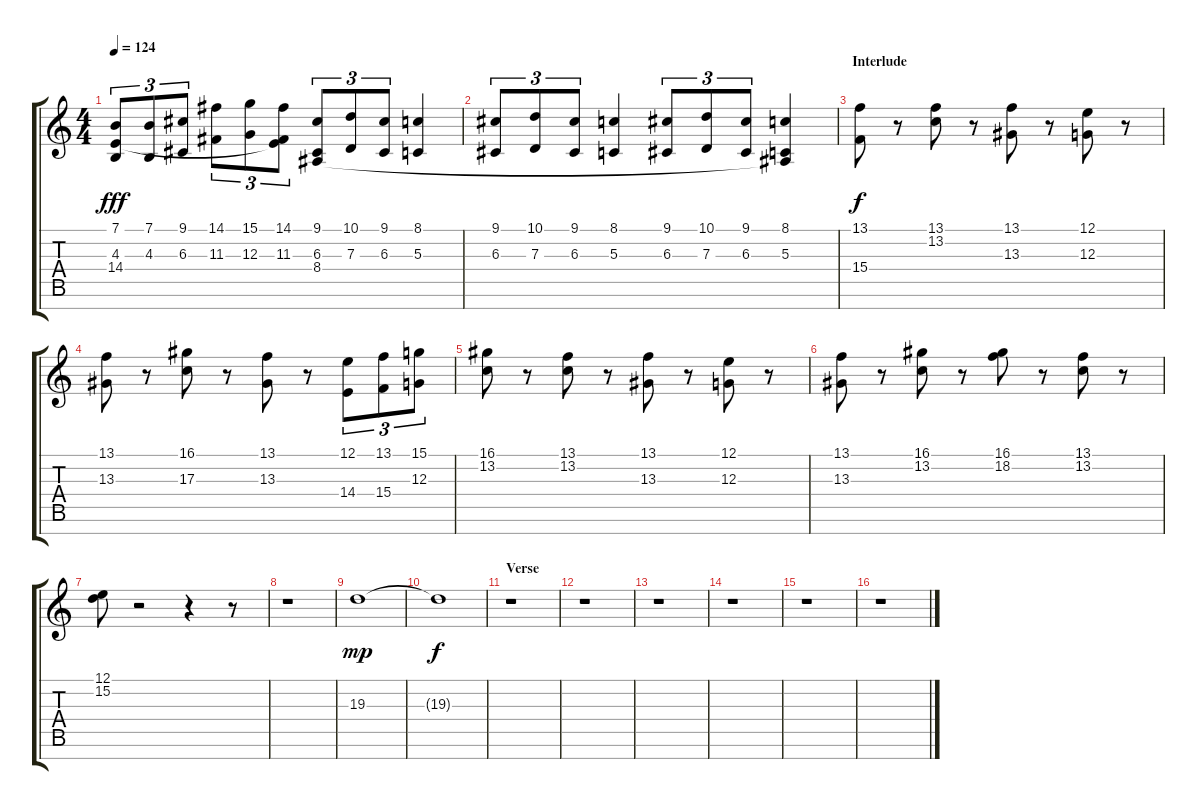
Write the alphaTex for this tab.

\track "" {instrument stringensemble1}
\staff {score tabs}
\tuning (E4 B3 G3 D3 A2 E2 B1) {hide}
\ts (4 4)
\tempo 124
\clef g2
\ks c
(7.1 4.3 14.4).8{tu (3 2) dy fff} (7.1 4.3).8{tu (3 2)} (9.1 6.3).8{tu (3 2)} (14.1 11.3).8{tu (3 2)} (15.1 12.3).8{tu (3 2)} (14.1 11.3 14.4{t}).8{tu (3 2)} (9.1 6.3 8.4).8{tu (3 2)} (10.1 7.3).8{tu (3 2)} (9.1 6.3).8{tu (3 2)} (8.1 5.3).4 |
(9.1 6.3).8{tu (3 2)} (10.1 7.3).8{tu (3 2)} (9.1 6.3).8{tu (3 2)} (8.1 5.3).4 (9.1 6.3).8{tu (3 2)} (10.1 7.3).8{tu (3 2)} (9.1 6.3).8{tu (3 2)} (8.1 5.3 8.4{t}).4 |
\section ("" "Interlude")
(13.1 15.4).8{dy f volume 15} r.8 (13.1 13.2).8 r.8 (13.1 13.3).8 r.8 (12.1 12.3).8 r.8 |
(13.1 13.3).8 r.8 (16.1 17.3).8 r.8 (13.1 13.3).8 r.8 (12.1 14.4).8{tu (3 2)} (13.1 15.4).8{tu (3 2)} (15.1 12.3).8{tu (3 2)} |
(16.1 13.2).8 r.8 (13.1 13.2).8 r.8 (13.1 13.3).8 r.8 (12.1 12.3).8 r.8 |
(13.1 13.3).8 r.8 (16.1 13.2).8 r.8 (16.1 18.2).8 r.8 (13.1 13.2).8 r.8 |
(12.1 15.2).8 r.2 r.4 r.8 |
r.1 |
19.3.1{dy mp} |
19.3{t}.1{dy f} |
\section ("" "Verse")
r.1 |
r.1 |
r.1 |
r.1 |
r.1 |
r.1
